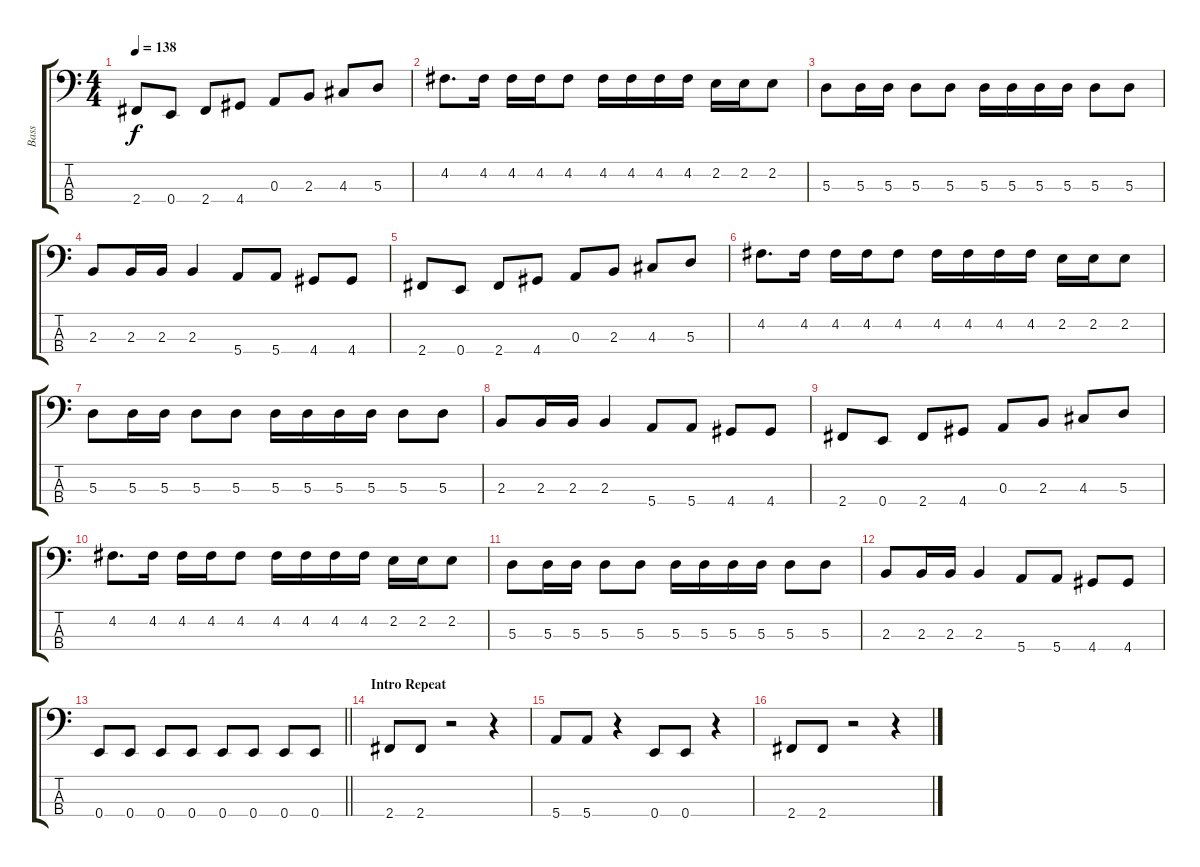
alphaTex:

\track ("Bass" "Bass") {instrument electricbasspick}
\staff {score tabs}
\tuning (G2 D2 A1 E1) {hide}
\ts (4 4)
\tempo 138
\clef f4
\ks c
2.4.8{dy f} 0.4.8 2.4.8 4.4.8 0.3.8 2.3.8 4.3.8 5.3.8 |
4.2.8{d} 4.2.16 4.2.16 4.2.16 4.2.8 4.2.16 4.2.16 4.2.16 4.2.16 2.2.16 2.2.16 2.2.8 |
5.3.8 5.3.16 5.3.16 5.3.8 5.3.8 5.3.16 5.3.16 5.3.16 5.3.16 5.3.8 5.3.8 |
2.3.8 2.3.16 2.3.16 2.3.4 5.4.8 5.4.8 4.4.8 4.4.8 |
2.4.8 0.4.8 2.4.8 4.4.8 0.3.8 2.3.8 4.3.8 5.3.8 |
4.2.8{d} 4.2.16 4.2.16 4.2.16 4.2.8 4.2.16 4.2.16 4.2.16 4.2.16 2.2.16 2.2.16 2.2.8 |
5.3.8 5.3.16 5.3.16 5.3.8 5.3.8 5.3.16 5.3.16 5.3.16 5.3.16 5.3.8 5.3.8 |
2.3.8 2.3.16 2.3.16 2.3.4 5.4.8 5.4.8 4.4.8 4.4.8 |
2.4.8 0.4.8 2.4.8 4.4.8 0.3.8 2.3.8 4.3.8 5.3.8 |
4.2.8{d} 4.2.16 4.2.16 4.2.16 4.2.8 4.2.16 4.2.16 4.2.16 4.2.16 2.2.16 2.2.16 2.2.8 |
5.3.8 5.3.16 5.3.16 5.3.8 5.3.8 5.3.16 5.3.16 5.3.16 5.3.16 5.3.8 5.3.8 |
2.3.8 2.3.16 2.3.16 2.3.4 5.4.8 5.4.8 4.4.8 4.4.8 |
\barLineRight lightlight
0.4.8 0.4.8 0.4.8 0.4.8 0.4.8 0.4.8 0.4.8 0.4.8 |
\section ("" "Intro Repeat")
2.4.8 2.4.8 r.2 r.4 |
5.4.8 5.4.8 r.4 0.4.8 0.4.8 r.4 |
2.4.8 2.4.8 r.2 r.4
